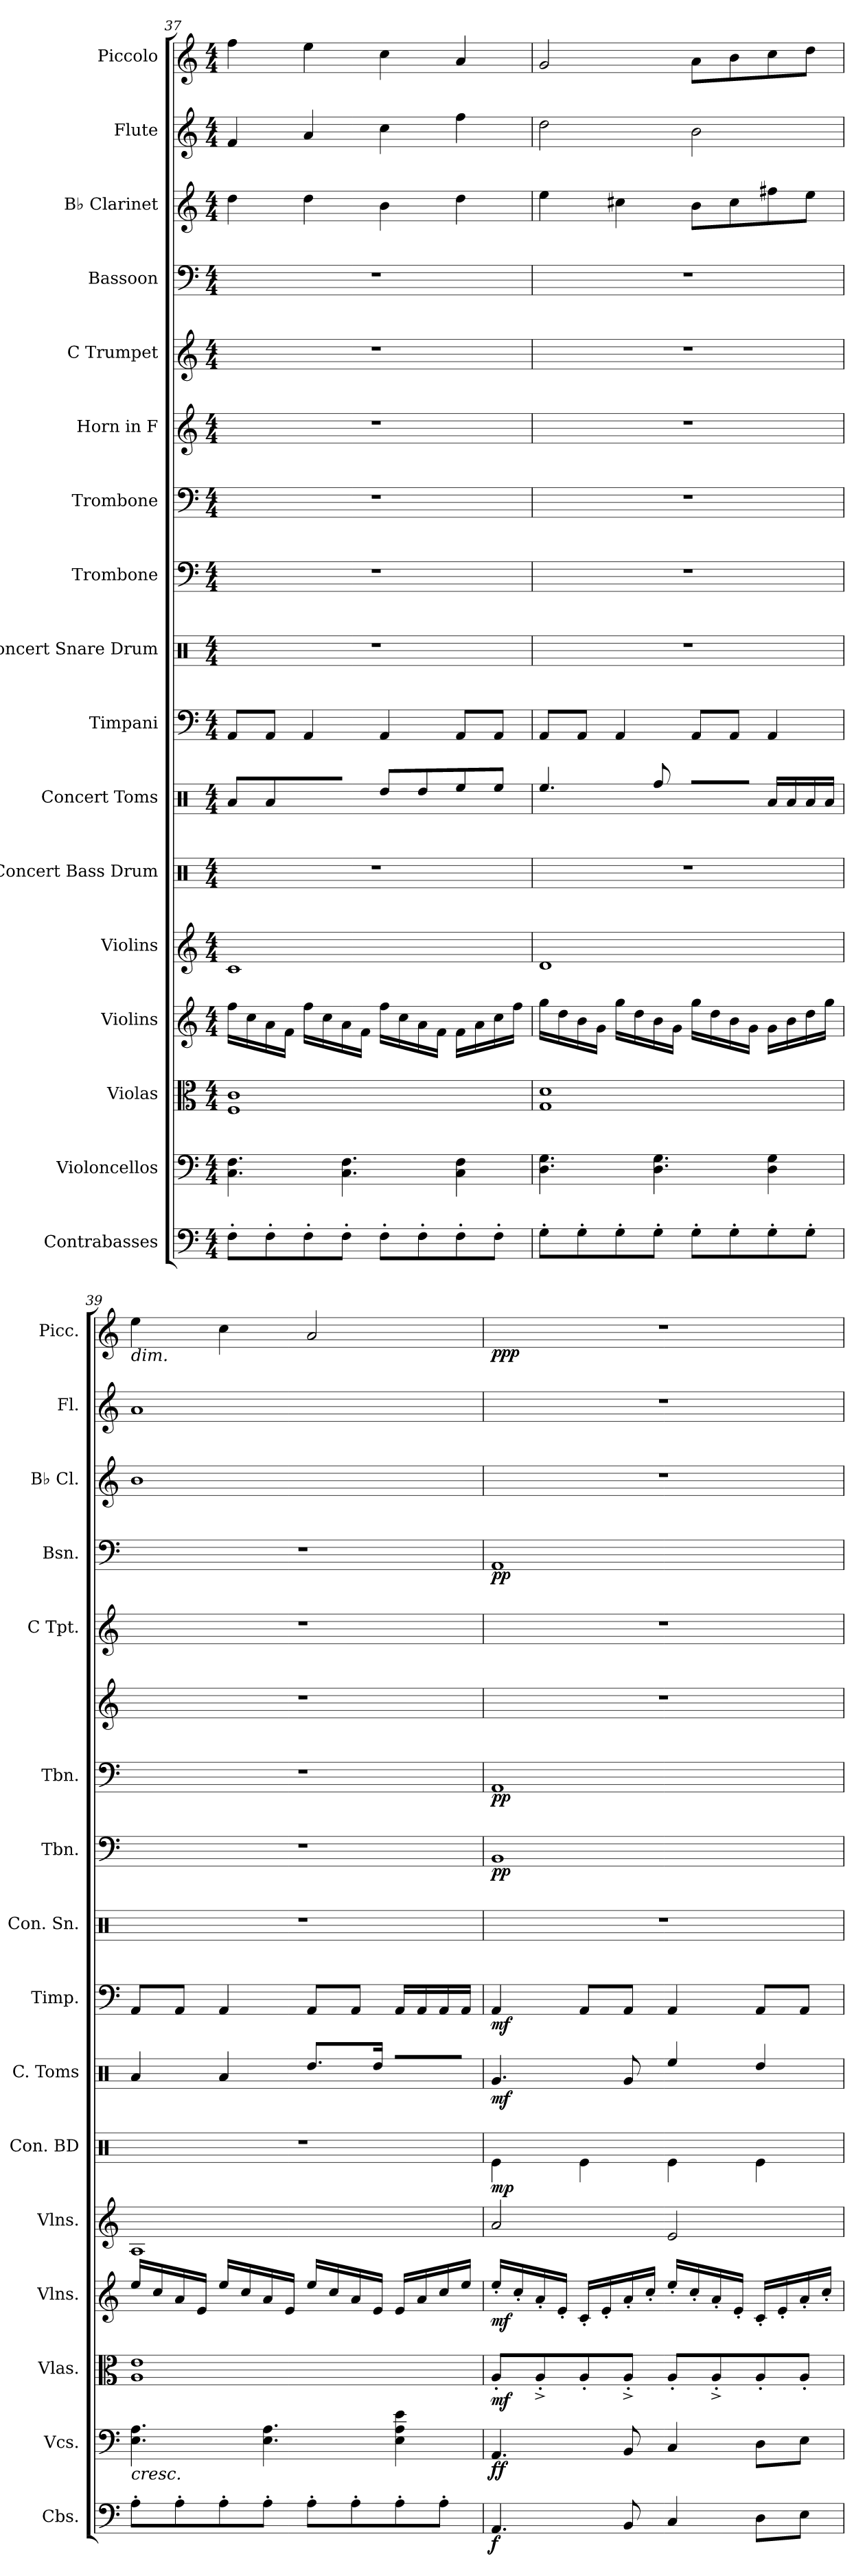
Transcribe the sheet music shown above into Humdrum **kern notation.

**kern	**dynam	**kern	**dynam	**kern	**dynam	**kern	**dynam	**kern	**kern	**dynam	**kern	**dynam	**kern	**dynam	**kern	**kern	**dynam	**kern	**dynam	**kern	**kern	**kern	**dynam	**kern	**kern	**kern	**dynam
*part17	*part17	*part16	*part16	*part15	*part15	*part14	*part14	*part13	*part12	*part12	*part11	*part11	*part10	*part10	*part9	*part8	*part8	*part7	*part7	*part6	*part5	*part4	*part4	*part3	*part2	*part1	*part1
*staff17	*staff17	*staff16	*staff16	*staff15	*staff15	*staff14	*staff14	*staff13	*staff12	*staff12	*staff11	*staff11	*staff10	*staff10	*staff9	*staff8	*staff8	*staff7	*staff7	*staff6	*staff5	*staff4	*staff4	*staff3	*staff2	*staff1	*staff1
*I"Contrabasses	*	*I"Violoncellos	*	*I"Violas	*	*I"Violins	*	*I"Violins	*I"Concert Bass Drum	*	*I"Concert Toms	*	*I"Timpani	*	*I"Concert Snare Drum	*I"Trombone	*	*I"Trombone	*	*I"Horn in F	*I"C Trumpet	*I"Bassoon	*	*I"B♭ Clarinet	*I"Flute	*I"Piccolo	*
*I'Cbs.	*	*I'Vcs.	*	*I'Vlas.	*	*I'Vlns.	*	*I'Vlns.	*I'Con. BD	*	*I'C. Toms	*	*I'Timp.	*	*I'Con. Sn.	*I'Tbn.	*	*I'Tbn.	*	*	*I'C Tpt.	*I'Bsn.	*	*I'B♭ Cl.	*I'Fl.	*I'Picc.	*
*clefF4	*	*clefF4	*	*clefC3	*	*clefG2	*	*clefG2	*clefX	*	*clefX	*	*clefF4	*	*clefX	*clefF4	*	*clefF4	*	*clefG2	*clefG2	*clefF4	*	*clefG2	*clefG2	*clefG2	*
*ITrd7c12	*	*	*	*	*	*	*	*	*	*	*	*	*	*	*	*	*	*	*	*ITrd4c7	*	*	*	*ITrd1c2	*	*ITrd-7c-12	*
*k[]	*	*k[]	*	*k[]	*	*k[]	*	*k[]	*k[]	*	*k[]	*	*k[]	*	*k[]	*k[]	*	*k[]	*	*k[b-]	*k[]	*k[]	*	*k[b-e-]	*k[]	*k[]	*
*M4/4	*	*M4/4	*	*M4/4	*	*M4/4	*	*M4/4	*M4/4	*	*M4/4	*	*M4/4	*	*M4/4	*M4/4	*	*M4/4	*	*M4/4	*M4/4	*M4/4	*	*M4/4	*M4/4	*M4/4	*
=37	=37	=37	=37	=37	=37	=37	=37	=37	=37	=37	=37	=37	=37	=37	=37	=37	=37	=37	=37	=37	=37	=37	=37	=37	=37	=37	=37
8FF'\L	.	4.C\ 4.F\	.	1F 1c	.	16ff\LL	.	1c	1r	.	8Ra/L	.	8AA/L	.	1r	1r	.	1r	.	1r	1r	1r	.	4cc\	4f/	4fff\	.
.	.	.	.	.	.	16cc\	.	.	.	.	.	.	.	.	.	.	.	.	.	.	.	.	.	.	.	.	.
8FF'\	.	.	.	.	.	16a\	.	.	.	.	8Ra/	.	8AA/J	.	.	.	.	.	.	.	.	.	.	.	.	.	.
.	.	.	.	.	.	16f\JJ	.	.	.	.	.	.	.	.	.	.	.	.	.	.	.	.	.	.	.	.	.
8FF'\	.	.	.	.	.	16ff\LL	.	.	.	.	8R/	.	4AA/	.	.	.	.	.	.	.	.	.	.	4cc\	4a/	4eee\	.
.	.	.	.	.	.	16cc\	.	.	.	.	.	.	.	.	.	.	.	.	.	.	.	.	.	.	.	.	.
8FF'\J	.	4.C\ 4.F\	.	.	.	16a\	.	.	.	.	8R/J	.	.	.	.	.	.	.	.	.	.	.	.	.	.	.	.
.	.	.	.	.	.	16f\JJ	.	.	.	.	.	.	.	.	.	.	.	.	.	.	.	.	.	.	.	.	.
8FF'\L	.	.	.	.	.	16ff\LL	.	.	.	.	8Rdd/L	.	4AA/	.	.	.	.	.	.	.	.	.	.	4a\	4cc\	4ccc\	.
.	.	.	.	.	.	16cc\	.	.	.	.	.	.	.	.	.	.	.	.	.	.	.	.	.	.	.	.	.
8FF'\	.	.	.	.	.	16a\	.	.	.	.	8Rdd/	.	.	.	.	.	.	.	.	.	.	.	.	.	.	.	.
.	.	.	.	.	.	16f\JJ	.	.	.	.	.	.	.	.	.	.	.	.	.	.	.	.	.	.	.	.	.
8FF'\	.	4C\ 4F\	.	.	.	16f\LL	.	.	.	.	8Ree/	.	8AA/L	.	.	.	.	.	.	.	.	.	.	4cc\	4ff\	4aa/	.
.	.	.	.	.	.	16a\	.	.	.	.	.	.	.	.	.	.	.	.	.	.	.	.	.	.	.	.	.
8FF'\J	.	.	.	.	.	16cc\	.	.	.	.	8Ree/J	.	8AA/J	.	.	.	.	.	.	.	.	.	.	.	.	.	.
.	.	.	.	.	.	16ff\JJ	.	.	.	.	.	.	.	.	.	.	.	.	.	.	.	.	.	.	.	.	.
!!LO:PB:g=z
=38	=38	=38	=38	=38	=38	=38	=38	=38	=38	=38	=38	=38	=38	=38	=38	=38	=38	=38	=38	=38	=38	=38	=38	=38	=38	=38	=38
8GG'\L	.	4.D\ 4.G\	.	1G 1d	.	16gg\LL	.	1d	1r	.	4.Ree/	.	8AA/L	.	1r	1r	.	1r	.	1r	1r	1r	.	4dd\	2dd\	2gg/	.
.	.	.	.	.	.	16dd\	.	.	.	.	.	.	.	.	.	.	.	.	.	.	.	.	.	.	.	.	.
8GG'\	.	.	.	.	.	16b\	.	.	.	.	.	.	8AA/J	.	.	.	.	.	.	.	.	.	.	.	.	.	.
.	.	.	.	.	.	16g\JJ	.	.	.	.	.	.	.	.	.	.	.	.	.	.	.	.	.	.	.	.	.
8GG'\	.	.	.	.	.	16gg\LL	.	.	.	.	.	.	4AA/	.	.	.	.	.	.	.	.	.	.	4bn\	.	.	.
.	.	.	.	.	.	16dd\	.	.	.	.	.	.	.	.	.	.	.	.	.	.	.	.	.	.	.	.	.
8GG'\J	.	4.D\ 4.G\	.	.	.	16b\	.	.	.	.	8Rff/	.	.	.	.	.	.	.	.	.	.	.	.	.	.	.	.
.	.	.	.	.	.	16g\JJ	.	.	.	.	.	.	.	.	.	.	.	.	.	.	.	.	.	.	.	.	.
8GG'\L	.	.	.	.	.	16gg\LL	.	.	.	.	8.R/L	.	8AA/L	.	.	.	.	.	.	.	.	.	.	8a\L	2b\	8aa\L	.
.	.	.	.	.	.	16dd\	.	.	.	.	.	.	.	.	.	.	.	.	.	.	.	.	.	.	.	.	.
8GG'\	.	.	.	.	.	16b\	.	.	.	.	.	.	8AA/J	.	.	.	.	.	.	.	.	.	.	8b\	.	8bb\	.
.	.	.	.	.	.	16g\JJ	.	.	.	.	16R/Jk	.	.	.	.	.	.	.	.	.	.	.	.	.	.	.	.
8GG'\	.	4D\ 4G\	.	.	.	16g\LL	.	.	.	.	16Ra/LL	.	4AA/	.	.	.	.	.	.	.	.	.	.	8een\	.	8ccc\	.
.	.	.	.	.	.	16b\	.	.	.	.	16Ra/	.	.	.	.	.	.	.	.	.	.	.	.	.	.	.	.
8GG'\J	.	.	.	.	.	16dd\	.	.	.	.	16Ra/	.	.	.	.	.	.	.	.	.	.	.	.	8dd\J	.	8ddd\J	.
.	.	.	.	.	.	16gg\JJ	.	.	.	.	16Ra/JJ	.	.	.	.	.	.	.	.	.	.	.	.	.	.	.	.
=39	=39	=39	=39	=39	=39	=39	=39	=39	=39	=39	=39	=39	=39	=39	=39	=39	=39	=39	=39	=39	=39	=39	=39	=39	=39	=39	=39
!	!	!	!	!	!	!	!	!	!	!	!	!	!	!	!	!	!	!	!	!	!	!	!	!	!	!LO:TX:b:i:t=dim.	!
!	!	!LO:TX:b:i:t=cresc.	!	!	!	!	!	!	!	!	!	!	!	!	!	!	!	!	!	!	!	!	!	!	!	!	!
8AA'\L	.	4.E\ 4.A\	.	1A 1e	.	16ee/LL	.	1A	1r	.	4Ra/	.	8AA/L	.	1r	1r	.	1r	.	1r	1r	1r	.	1a	1a	4eee\	.
.	.	.	.	.	.	16cc/	.	.	.	.	.	.	.	.	.	.	.	.	.	.	.	.	.	.	.	.	.
8AA'\	.	.	.	.	.	16a/	.	.	.	.	.	.	8AA/J	.	.	.	.	.	.	.	.	.	.	.	.	.	.
.	.	.	.	.	.	16e/JJ	.	.	.	.	.	.	.	.	.	.	.	.	.	.	.	.	.	.	.	.	.
8AA'\	.	.	.	.	.	16ee/LL	.	.	.	.	4Ra/	.	4AA/	.	.	.	.	.	.	.	.	.	.	.	.	4ccc\	.
.	.	.	.	.	.	16cc/	.	.	.	.	.	.	.	.	.	.	.	.	.	.	.	.	.	.	.	.	.
8AA'\J	.	4.E\ 4.A\	.	.	.	16a/	.	.	.	.	.	.	.	.	.	.	.	.	.	.	.	.	.	.	.	.	.
.	.	.	.	.	.	16e/JJ	.	.	.	.	.	.	.	.	.	.	.	.	.	.	.	.	.	.	.	.	.
8AA'\L	.	.	.	.	.	16ee/LL	.	.	.	.	8.Rdd/L	.	8AA/L	.	.	.	.	.	.	.	.	.	.	.	.	2aa/	.
.	.	.	.	.	.	16cc/	.	.	.	.	.	.	.	.	.	.	.	.	.	.	.	.	.	.	.	.	.
8AA'\	.	.	.	.	.	16a/	.	.	.	.	.	.	8AA/J	.	.	.	.	.	.	.	.	.	.	.	.	.	.
.	.	.	.	.	.	16e/JJ	.	.	.	.	16Rdd/Jk	.	.	.	.	.	.	.	.	.	.	.	.	.	.	.	.
8AA'\	.	4E\ 4A\ 4e\	.	.	.	16e/LL	.	.	.	.	16R/LL	.	16AA/LL	.	.	.	.	.	.	.	.	.	.	.	.	.	.
.	.	.	.	.	.	16a/	.	.	.	.	16R/	.	16AA/	.	.	.	.	.	.	.	.	.	.	.	.	.	.
8AA'\J	.	.	.	.	.	16cc/	.	.	.	.	16R/	.	16AA/	.	.	.	.	.	.	.	.	.	.	.	.	.	.
.	.	.	.	.	.	16ee/JJ	.	.	.	.	16R/JJ	.	16AA/JJ	.	.	.	.	.	.	.	.	.	.	.	.	.	.
=40	=40	=40	=40	=40	=40	=40	=40	=40	=40	=40	=40	=40	=40	=40	=40	=40	=40	=40	=40	=40	=40	=40	=40	=40	=40	=40	=40
!	!LO:DY:b	!	!LO:DY:b	!	!LO:DY:b	!	!LO:DY:b	!	!	!LO:DY:b	!	!LO:DY:b	!	!LO:DY:b	!	!	!LO:DY:b	!	!LO:DY:b	!	!	!	!LO:DY:b	!	!	!	!LO:DY:b
4.AAA/	f	4.AA/	ff	8A'/L	mf	16ee'/LL	mf	2a/	4Re\	mp	4.Rg/	mf	4AA/	mf	1r	1BB	pp	1AA	pp	1r	1r	1AA	pp	1r	1r	1r	ppp
.	.	.	.	.	.	16cc'/	.	.	.	.	.	.	.	.	.	.	.	.	.	.	.	.	.	.	.	.	.
.	.	.	.	8A'^/	.	16a'/	.	.	.	.	.	.	.	.	.	.	.	.	.	.	.	.	.	.	.	.	.
.	.	.	.	.	.	16e'/JJ	.	.	.	.	.	.	.	.	.	.	.	.	.	.	.	.	.	.	.	.	.
.	.	.	.	8A'/	.	16c'/LL	.	.	4Re\	.	.	.	8AA/L	.	.	.	.	.	.	.	.	.	.	.	.	.	.
.	.	.	.	.	.	16e'/	.	.	.	.	.	.	.	.	.	.	.	.	.	.	.	.	.	.	.	.	.
8BBB/	.	8BB/	.	8A'^/J	.	16a'/	.	.	.	.	8Rg/	.	8AA/J	.	.	.	.	.	.	.	.	.	.	.	.	.	.
.	.	.	.	.	.	16cc'/JJ	.	.	.	.	.	.	.	.	.	.	.	.	.	.	.	.	.	.	.	.	.
4CC/	.	4C/	.	8A'/L	.	16ee'/LL	.	2e/	4Re\	.	4Ree/	.	4AA/	.	.	.	.	.	.	.	.	.	.	.	.	.	.
.	.	.	.	.	.	16cc'/	.	.	.	.	.	.	.	.	.	.	.	.	.	.	.	.	.	.	.	.	.
.	.	.	.	8A'^/	.	16a'/	.	.	.	.	.	.	.	.	.	.	.	.	.	.	.	.	.	.	.	.	.
.	.	.	.	.	.	16e'/JJ	.	.	.	.	.	.	.	.	.	.	.	.	.	.	.	.	.	.	.	.	.
8DD\L	.	8D\L	.	8A'/	.	16c'/LL	.	.	4Re\	.	4Rdd/	.	8AA/L	.	.	.	.	.	.	.	.	.	.	.	.	.	.
.	.	.	.	.	.	16e'/	.	.	.	.	.	.	.	.	.	.	.	.	.	.	.	.	.	.	.	.	.
8EE\J	.	8E\J	.	8A'/J	.	16a'/	.	.	.	.	.	.	8AA/J	.	.	.	.	.	.	.	.	.	.	.	.	.	.
.	.	.	.	.	.	16cc'/JJ	.	.	.	.	.	.	.	.	.	.	.	.	.	.	.	.	.	.	.	.	.
=	=	=	=	=	=	=	=	=	=	=	=	=	=	=	=	=	=	=	=	=	=	=	=	=	=	=	=
*-	*-	*-	*-	*-	*-	*-	*-	*-	*-	*-	*-	*-	*-	*-	*-	*-	*-	*-	*-	*-	*-	*-	*-	*-	*-	*-	*-
